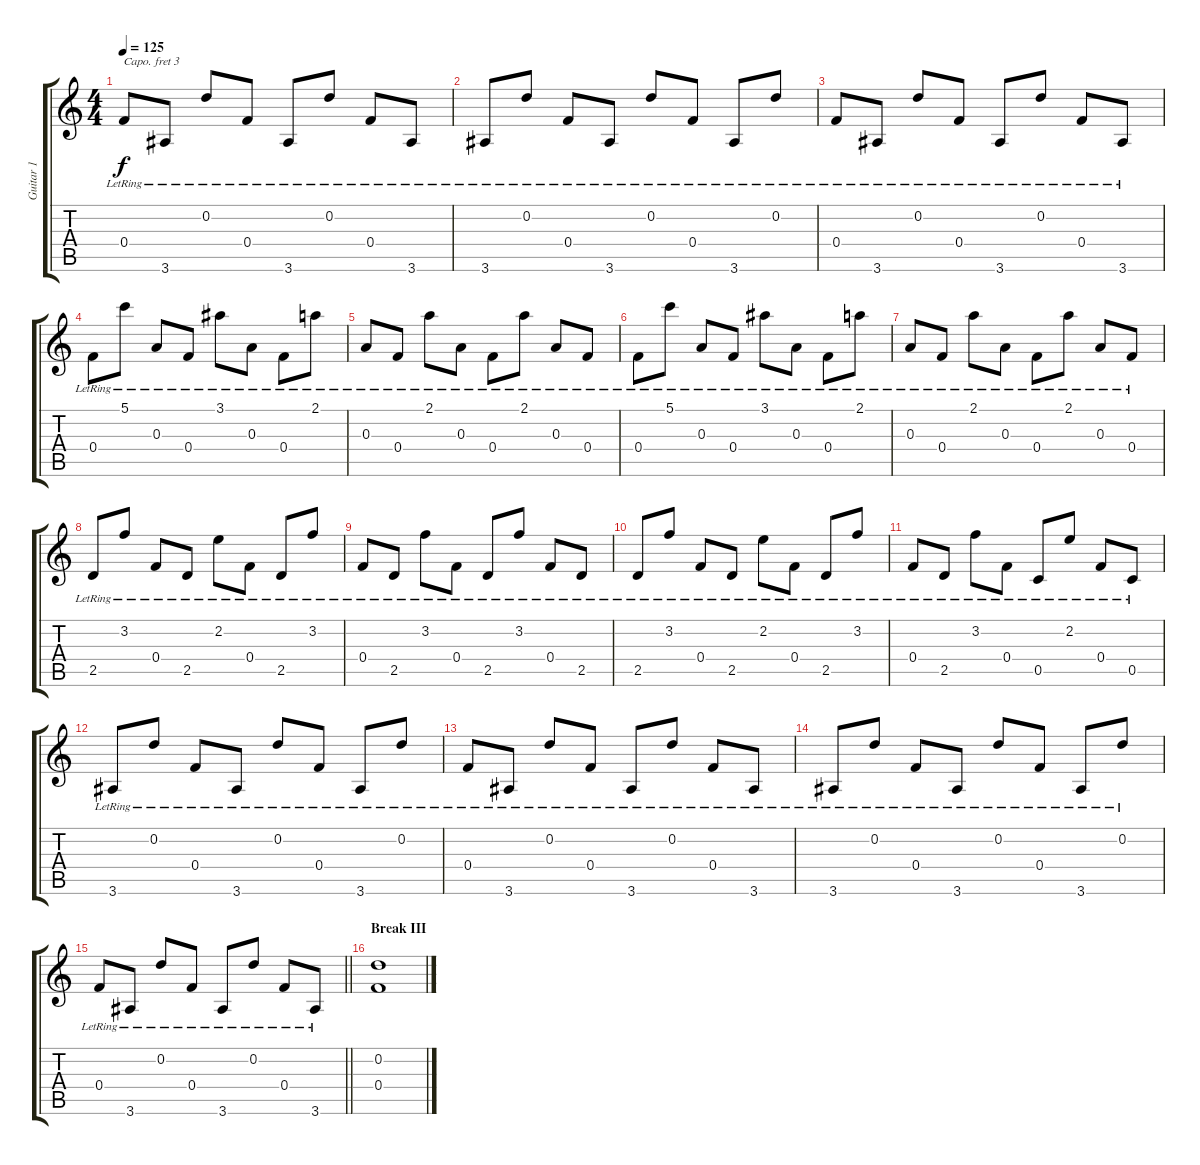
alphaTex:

\track ("Guitar 1" "Guitar 1") {instrument acousticguitarsteel}
\staff {score tabs}
\capo 3
\tuning (E4 B3 Gb3 D3 A2 E2) {hide}
\ts (4 4)
\tempo 125
\clef g2
\ks c
0.4{lr}.8{dy f} 3.6{lr}.8 0.2{lr}.8 0.4{lr}.8 3.6{lr}.8 0.2{lr}.8 0.4{lr}.8 3.6{lr}.8 |
3.6{lr}.8 0.2{lr}.8 0.4{lr}.8 3.6{lr}.8 0.2{lr}.8 0.4{lr}.8 3.6{lr}.8 0.2{lr}.8 |
0.4{lr}.8 3.6{lr}.8 0.2{lr}.8 0.4{lr}.8 3.6{lr}.8 0.2{lr}.8 0.4{lr}.8 3.6{lr}.8 |
0.4{lr}.8 5.1{lr}.8 0.3{lr}.8 0.4{lr}.8 3.1{lr}.8 0.3{lr}.8 0.4{lr}.8 2.1{lr}.8 |
0.3{lr}.8 0.4{lr}.8 2.1{lr}.8 0.3{lr}.8 0.4{lr}.8 2.1{lr}.8 0.3{lr}.8 0.4{lr}.8 |
0.4{lr}.8 5.1{lr}.8 0.3{lr}.8 0.4{lr}.8 3.1{lr}.8 0.3{lr}.8 0.4{lr}.8 2.1{lr}.8 |
0.3{lr}.8 0.4{lr}.8 2.1{lr}.8 0.3{lr}.8 0.4{lr}.8 2.1{lr}.8 0.3{lr}.8 0.4{lr}.8 |
2.5{lr}.8 3.2{lr}.8 0.4{lr}.8 2.5{lr}.8 2.2{lr}.8 0.4{lr}.8 2.5{lr}.8 3.2{lr}.8 |
0.4{lr}.8 2.5{lr}.8 3.2{lr}.8 0.4{lr}.8 2.5{lr}.8 3.2{lr}.8 0.4{lr}.8 2.5{lr}.8 |
2.5{lr}.8 3.2{lr}.8 0.4{lr}.8 2.5{lr}.8 2.2{lr}.8 0.4{lr}.8 2.5{lr}.8 3.2{lr}.8 |
0.4{lr}.8 2.5{lr}.8 3.2{lr}.8 0.4{lr}.8 0.5{lr}.8 2.2{lr}.8 0.4{lr}.8 0.5{lr}.8 |
3.6{lr}.8 0.2{lr}.8 0.4{lr}.8 3.6{lr}.8 0.2{lr}.8 0.4{lr}.8 3.6{lr}.8 0.2{lr}.8 |
0.4{lr}.8 3.6{lr}.8 0.2{lr}.8 0.4{lr}.8 3.6{lr}.8 0.2{lr}.8 0.4{lr}.8 3.6{lr}.8 |
3.6{lr}.8 0.2{lr}.8 0.4{lr}.8 3.6{lr}.8 0.2{lr}.8 0.4{lr}.8 3.6{lr}.8 0.2{lr}.8 |
\barLineRight lightlight
0.4{lr}.8 3.6{lr}.8 0.2{lr}.8 0.4{lr}.8 3.6{lr}.8 0.2{lr}.8 0.4{lr}.8 3.6{lr}.8 |
\section ("" "Break III ")
(0.2 0.4).1
